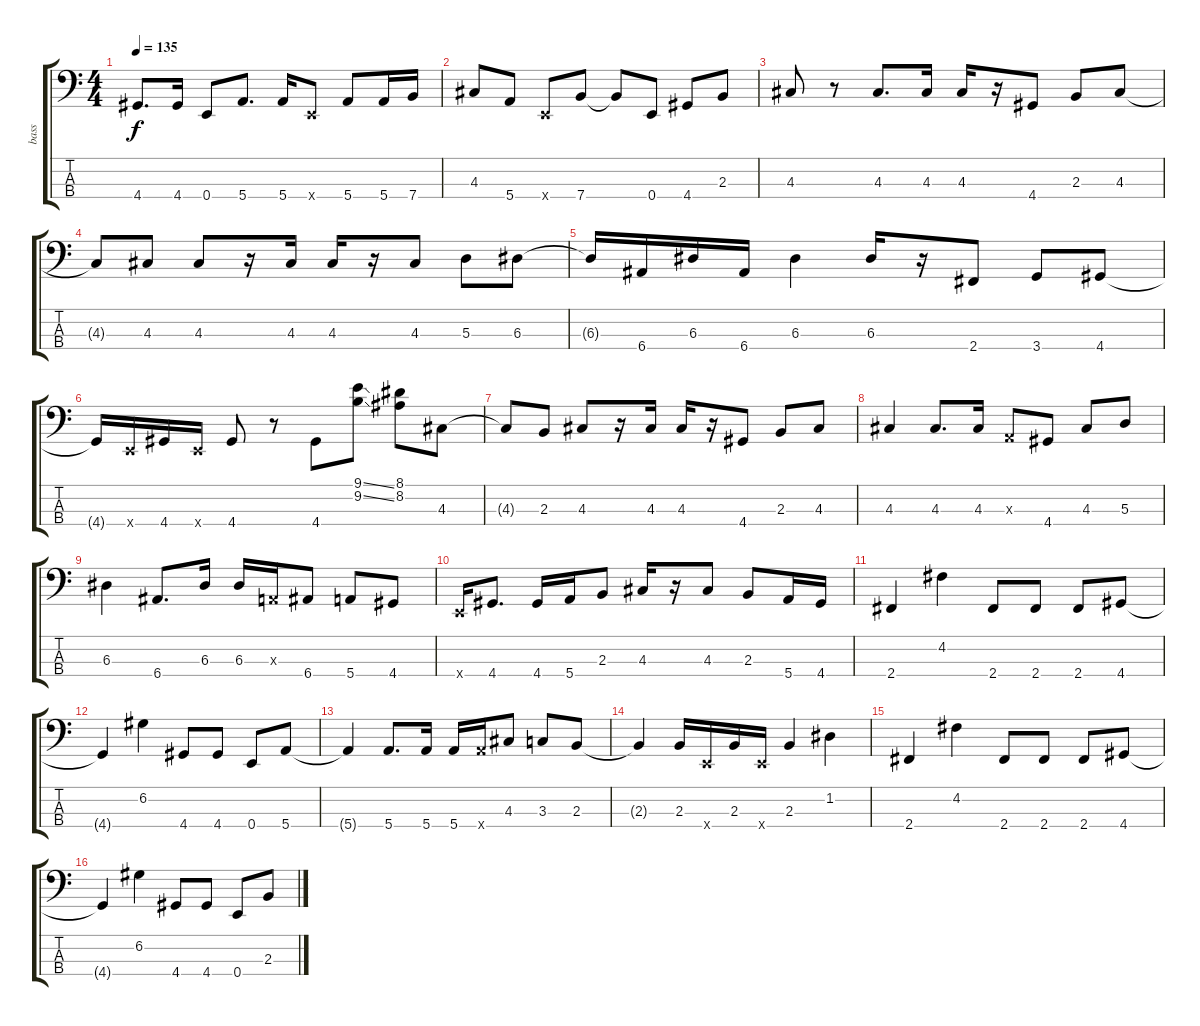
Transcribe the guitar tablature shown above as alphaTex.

\track ("bass" "bass") {instrument electricbassfinger}
\staff {score tabs}
\tuning (G2 D2 A1 E1) {hide}
\ts (4 4)
\tempo 135
\clef f4
\ks c
4.4.8{d dy f} 4.4.16 0.4.8 5.4.8{d} 5.4.16 0.4{x}.8 5.4.8 5.4.16 7.4.16 |
4.3.8 5.4.8 0.4{x}.8 7.4.8 7.4{t}.8 0.4.8 4.4.8 2.3.8 |
4.3.8 r.8 4.3.8{d} 4.3.16 4.3.16 r.16 4.4.8 2.3.8 4.3.8 |
4.3{t}.8 4.3.8 4.3.8 r.16 4.3.16 4.3.16 r.16 4.3.8 5.3.8 6.3.8 |
6.3{t}.16 6.4.16 6.3.16 6.4.16 6.3.4 6.3.16 r.16 2.4.8 3.4.8 4.4.8 |
4.4{t}.16 0.4{x}.16 4.4.16 0.4{x}.16 4.4.8 r.8 4.4.8 (9.1{ss} 9.2{ss}).8 (8.1 8.2).8 4.3.8 |
4.3{t}.8 2.3.8 4.3.8 r.16 4.3.16 4.3.16 r.16 4.4.8 2.3.8 4.3.8 |
4.3.4 4.3.8{d} 4.3.16 0.3{x}.8 4.4.8 4.3.8 5.3.8 |
6.3.4 6.4.8{d} 6.3.16 6.3.16 0.3{x}.16 6.4.8 5.4.8 4.4.8 |
0.4{x}.16 4.4.8{d} 4.4.16 5.4.16 2.3.8 4.3.16 r.16 4.3.8 2.3.8 5.4.16 4.4.16 |
2.4.4 4.2.4 2.4.8 2.4.8 2.4.8 4.4.8 |
4.4{t}.4 6.2.4 4.4.8 4.4.8 0.4.8 5.4.8 |
5.4{t}.4 5.4.8{d} 5.4.16 5.4.16 5.4{x}.16 4.3.8 3.3.8 2.3.8 |
2.3{t}.4 2.3.16 0.4{x}.16 2.3.16 0.4{x}.16 2.3.4 1.2.4 |
2.4.4 4.2.4 2.4.8 2.4.8 2.4.8 4.4.8 |
4.4{t}.4 6.2.4 4.4.8 4.4.8 0.4.8 2.3.8
